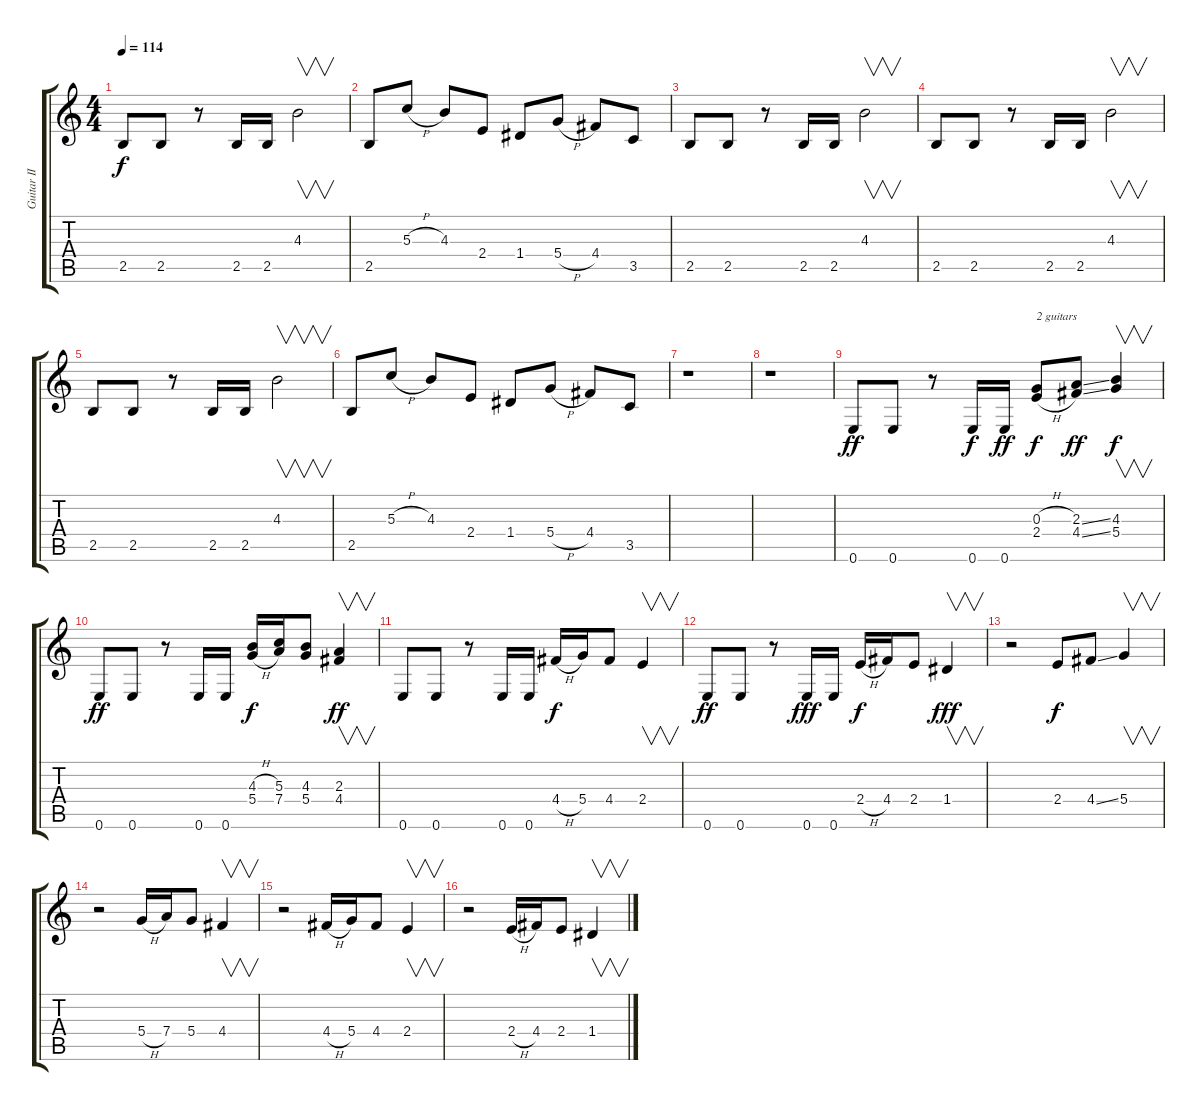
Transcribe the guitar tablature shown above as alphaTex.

\track ("Guitar II" "Guitar II") {instrument overdrivenguitar}
\staff {score tabs}
\tuning (E4 B3 G3 D3 A2 E2) {hide}
\ts (4 4)
\tempo 114
\clef g2
\ks c
2.5.8{dy f} 2.5.8 r.8 2.5.16 2.5.16 4.3.2{v} |
2.5.8 5.3{h}.8 4.3.8 2.4.8 1.4.8 5.4{h}.8 4.4.8 3.5.8 |
2.5.8 2.5.8 r.8 2.5.16 2.5.16 4.3.2{v} |
2.5.8 2.5.8 r.8 2.5.16 2.5.16 4.3.2{v} |
2.5.8 2.5.8 r.8 2.5.16 2.5.16 4.3.2{v} |
2.5.8 5.3{h}.8 4.3.8 2.4.8 1.4.8 5.4{h}.8 4.4.8 3.5.8 |
r.1 |
r.1 |
0.6.8{dy ff} 0.6.8 r.8 0.6.16{dy f} 0.6.16{dy ff} (0.3{h} 2.4{h}).8{txt "2 guitars" dy f} (2.3{ss} 4.4{ss}).8{dy ff} (4.3 5.4).4{v dy f} |
0.6.8{dy ff} 0.6.8 r.8 0.6.16 0.6.16 (4.3{h} 5.4{h}).16{dy f} (5.3 7.4).16 (4.3 5.4).8 (2.3 4.4).4{v dy ff} |
0.6.8 0.6.8 r.8 0.6.16 0.6.16 4.4{h}.16{dy f} 5.4.16 4.4.8 2.4.4{v} |
0.6.8{dy ff} 0.6.8 r.8 0.6.16{dy fff} 0.6.16 2.4{h}.16{dy f} 4.4.16 2.4.8 1.4.4{v dy fff} |
r.2 2.4.8{dy f} 4.4{ss}.8 5.4.4{v} |
r.2 5.4{h}.16 7.4.16 5.4.8 4.4.4{v} |
r.2 4.4{h}.16 5.4.16 4.4.8 2.4.4{v} |
r.2 2.4{h}.16 4.4.16 2.4.8 1.4.4{v}
